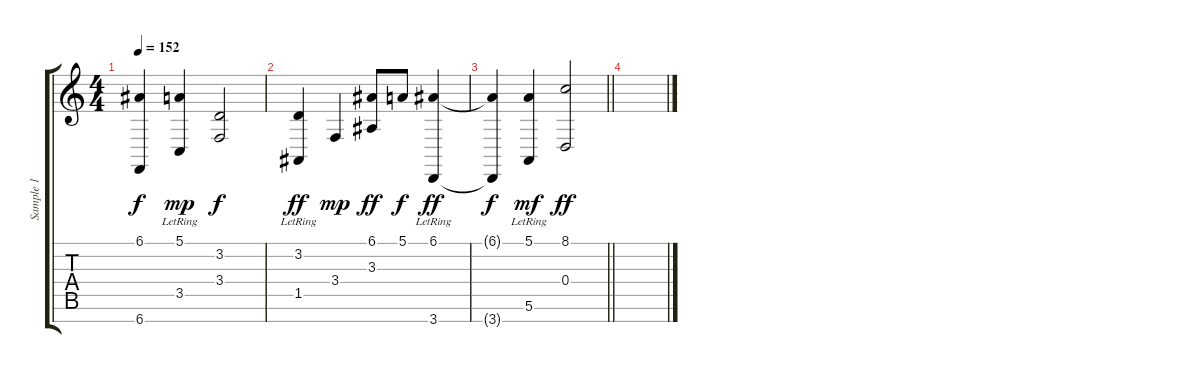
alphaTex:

\track ("Sample 1" "Sample 1") {instrument electricgrandpiano}
\staff {score tabs}
\tuning (E4 B3 G3 D3 A2 E2 B1) {hide}
\ts (4 4)
\tempo 152
\clef g2
\ks c
(6.1{t} 6.7{t}).4{dy f} (5.1{lr} 3.5{lr}).4{dy mp} (3.2 3.4).2{dy f} |
(3.2{lr} 1.5{lr}).4{dy ff} 3.4.4{dy mp} (6.1 3.3).8{dy ff} 5.1.8{dy f} (6.1{lr} 3.7{lr}).4{dy ff} |
\barLineRight lightlight
(6.1{t} 3.7{t}).4{dy f} (5.1{lr} 5.6{lr}).4{dy mf} (8.1 0.4).2{dy ff} |
\section ("" " ")
